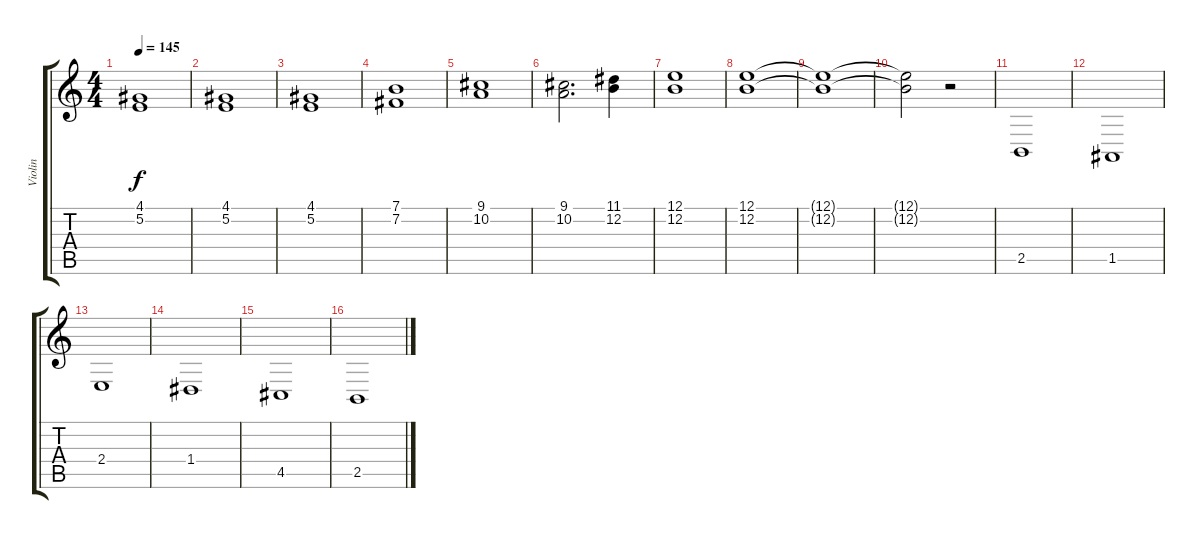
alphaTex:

\track ("Violin" "Violin") {instrument violin}
\staff {score tabs}
\tuning (E4 B3 G3 D3 A2 E2) {hide}
\ts (4 4)
\tempo 145
\clef g2
\ks c
(4.1 5.2).1{dy f} |
(4.1 5.2).1 |
(4.1 5.2).1 |
(7.1 7.2).1 |
(9.1 10.2).1 |
(9.1 10.2).2{d} (11.1 12.2).4 |
(12.1 12.2).1 |
(12.1 12.2).1 |
(12.1{t} 12.2{t}).1 |
(12.1{t} 12.2{t}).2 r.2 |
2.5.1 |
1.5.1 |
2.4.1 |
1.4.1 |
4.5.1 |
2.5.1
